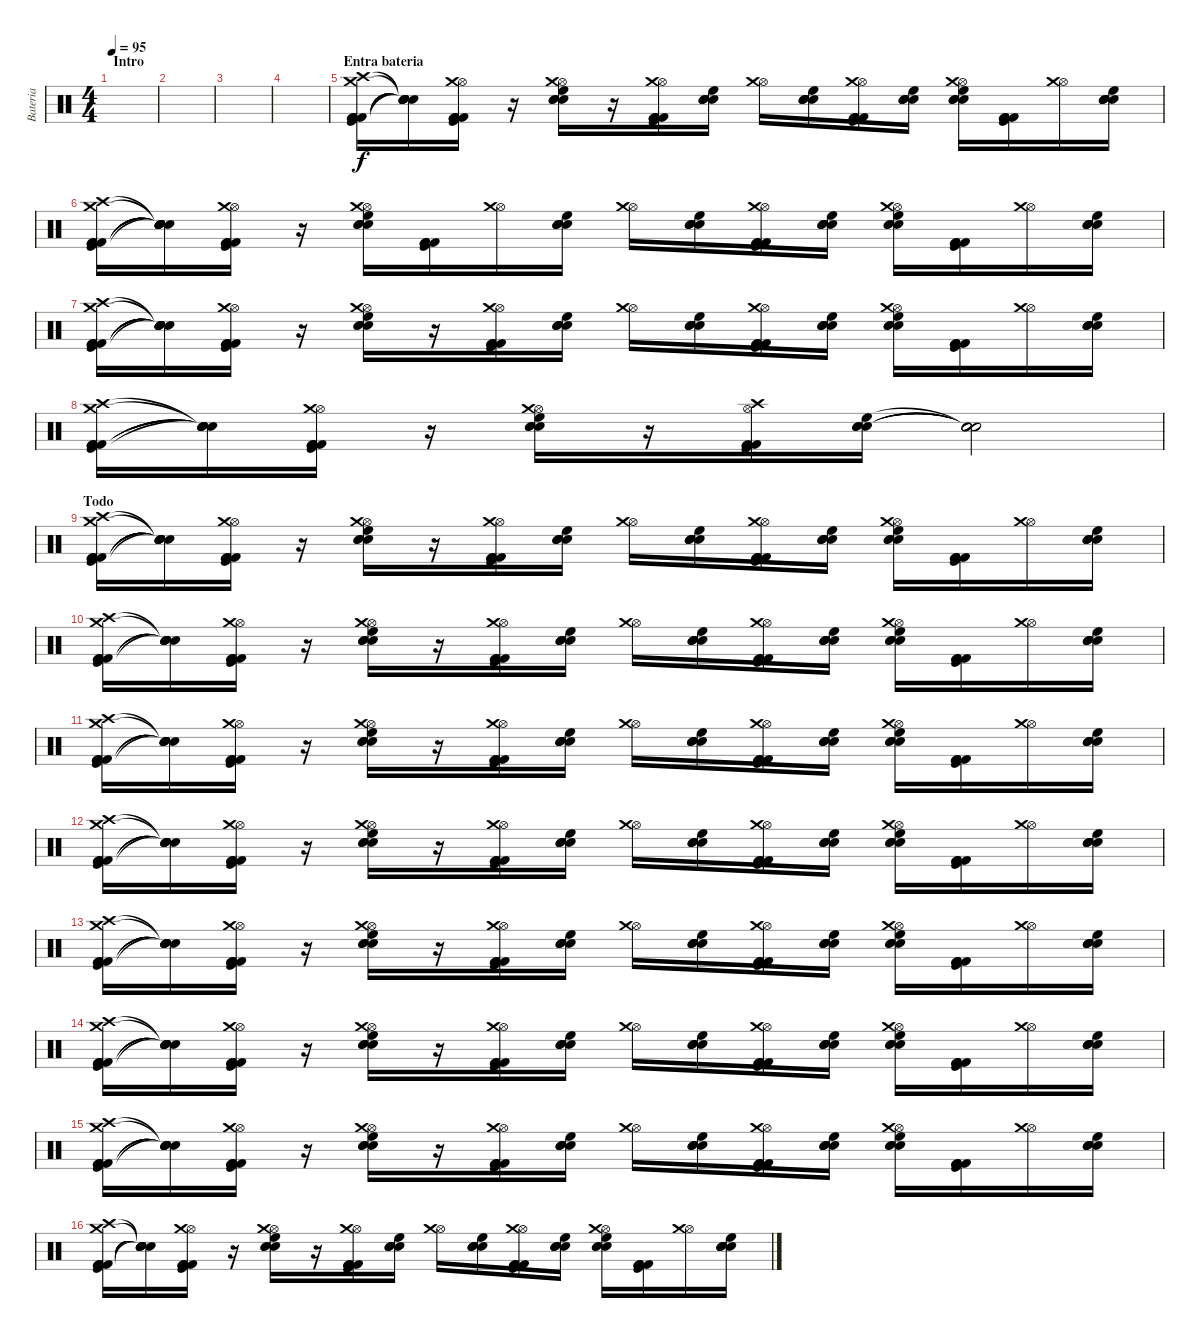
\track ("Bateria" "Bateria") {instrument percussion}
\staff {score}
\articulation defaults
\ts (4 4)
\section ("" "Intro")
\tempo 95
\clef neutral
\ks c
|
|
|
|
\section ("" "Entra bateria")
("Crash high (hit)" "Crash medium (hit)" "Kick (hit) 2" "Kick (hit)" "Kick (hit) 2" "Kick (hit) 2").16 ("Snare (hit)"{t} "Snare (hit)"{t} "Snare (hit)"{t} "Snare (hit)"{t} "Snare (hit)"{t} "Snare (hit)"{t}).16 ("Hi-Hat (open)" "Crash medium (hit)" "Kick (hit) 2" "Kick (hit)" "Kick (hit) 2" "Kick (hit) 2").16 r.16 ("Hi-Hat (open)" "Crash medium (hit)" "Electric Snare (hit)" "High Floor Tom (hit)" "Electric Snare (hit)" "Electric Snare (hit)").16 r.16 ("Hi-Hat (open)" "Crash medium (hit)" "Kick (hit) 2" "Kick (hit)" "Kick (hit) 2" "Kick (hit) 2").16 ("Electric Snare (hit)" "Electric Snare (hit)" "High Floor Tom (hit)" "Electric Snare (hit)" "Electric Snare (hit)").16 ("Hi-Hat (open)" "Crash medium (hit)").16 ("Electric Snare (hit)" "Electric Snare (hit)" "High Floor Tom (hit)" "Electric Snare (hit)" "Electric Snare (hit)").16 ("Hi-Hat (open)" "Crash medium (hit)" "Kick (hit) 2" "Kick (hit)" "Kick (hit) 2" "Kick (hit) 2").16 ("Electric Snare (hit)" "Electric Snare (hit)" "High Floor Tom (hit)" "Electric Snare (hit)" "Electric Snare (hit)").16 ("Hi-Hat (open)" "Crash medium (hit)" "Electric Snare (hit)" "High Floor Tom (hit)" "Electric Snare (hit)" "Electric Snare (hit)").16 ("Kick (hit) 2" "Kick (hit)" "Kick (hit) 2" "Kick (hit) 2").16 ("Hi-Hat (open)" "Crash medium (hit)").16 ("Electric Snare (hit)" "Electric Snare (hit)" "High Floor Tom (hit)" "Electric Snare (hit)" "Electric Snare (hit)").16 |
("Crash high (hit)" "Crash medium (hit)" "Kick (hit) 2" "Kick (hit)" "Kick (hit) 2" "Kick (hit) 2").16 ("Snare (hit)"{t} "Snare (hit)"{t} "Snare (hit)"{t} "Snare (hit)"{t} "Snare (hit)"{t} "Snare (hit)"{t}).16 ("Hi-Hat (open)" "Crash medium (hit)" "Kick (hit) 2" "Kick (hit)" "Kick (hit) 2" "Kick (hit) 2").16 r.16 ("Hi-Hat (open)" "Crash medium (hit)" "Electric Snare (hit)" "High Floor Tom (hit)" "Electric Snare (hit)" "Electric Snare (hit)").16 ("Kick (hit) 2" "Kick (hit)" "Kick (hit) 2" "Kick (hit) 2").16 ("Hi-Hat (open)" "Crash medium (hit)").16 ("Electric Snare (hit)" "Electric Snare (hit)" "High Floor Tom (hit)" "Electric Snare (hit)" "Electric Snare (hit)").16 ("Hi-Hat (open)" "Crash medium (hit)").16 ("Electric Snare (hit)" "Electric Snare (hit)" "High Floor Tom (hit)" "Electric Snare (hit)" "Electric Snare (hit)").16 ("Hi-Hat (open)" "Crash medium (hit)" "Kick (hit) 2" "Kick (hit)" "Kick (hit) 2" "Kick (hit) 2").16 ("Electric Snare (hit)" "Electric Snare (hit)" "High Floor Tom (hit)" "Electric Snare (hit)" "Electric Snare (hit)").16 ("Hi-Hat (open)" "Crash medium (hit)" "Electric Snare (hit)" "High Floor Tom (hit)" "Electric Snare (hit)" "Electric Snare (hit)").16 ("Kick (hit) 2" "Kick (hit)" "Kick (hit) 2" "Kick (hit) 2").16 ("Hi-Hat (open)" "Crash medium (hit)").16 ("Electric Snare (hit)" "Electric Snare (hit)" "High Floor Tom (hit)" "Electric Snare (hit)" "Electric Snare (hit)").16 |
("Crash high (hit)" "Crash medium (hit)" "Kick (hit) 2" "Kick (hit)" "Kick (hit) 2" "Kick (hit) 2").16 ("Snare (hit)"{t} "Snare (hit)"{t} "Snare (hit)"{t} "Snare (hit)"{t} "Snare (hit)"{t} "Snare (hit)"{t}).16 ("Hi-Hat (open)" "Crash medium (hit)" "Kick (hit) 2" "Kick (hit)" "Kick (hit) 2" "Kick (hit) 2").16 r.16 ("Hi-Hat (open)" "Crash medium (hit)" "Electric Snare (hit)" "High Floor Tom (hit)" "Electric Snare (hit)" "Electric Snare (hit)").16 r.16 ("Hi-Hat (open)" "Crash medium (hit)" "Kick (hit) 2" "Kick (hit)" "Kick (hit) 2" "Kick (hit) 2").16 ("Electric Snare (hit)" "Electric Snare (hit)" "High Floor Tom (hit)" "Electric Snare (hit)" "Electric Snare (hit)").16 ("Hi-Hat (open)" "Crash medium (hit)").16 ("Electric Snare (hit)" "Electric Snare (hit)" "High Floor Tom (hit)" "Electric Snare (hit)" "Electric Snare (hit)").16 ("Hi-Hat (open)" "Crash medium (hit)" "Kick (hit) 2" "Kick (hit)" "Kick (hit) 2" "Kick (hit) 2").16 ("Electric Snare (hit)" "Electric Snare (hit)" "High Floor Tom (hit)" "Electric Snare (hit)" "Electric Snare (hit)").16 ("Hi-Hat (open)" "Crash medium (hit)" "Electric Snare (hit)" "High Floor Tom (hit)" "Electric Snare (hit)" "Electric Snare (hit)").16 ("Kick (hit) 2" "Kick (hit)" "Kick (hit) 2" "Kick (hit) 2").16 ("Hi-Hat (open)" "Crash medium (hit)").16 ("Electric Snare (hit)" "Electric Snare (hit)" "High Floor Tom (hit)" "Electric Snare (hit)" "Electric Snare (hit)").16 |
("Crash high (hit)" "Crash medium (hit)" "Kick (hit) 2" "Kick (hit)" "Kick (hit) 2" "Kick (hit) 2").16 ("Snare (hit)"{t} "Snare (hit)"{t} "Snare (hit)"{t} "Snare (hit)"{t} "Snare (hit)"{t} "Snare (hit)"{t}).16 ("Hi-Hat (open)" "Crash medium (hit)" "Kick (hit) 2" "Kick (hit)" "Kick (hit) 2" "Kick (hit) 2").16 r.16 ("Hi-Hat (open)" "Crash medium (hit)" "Electric Snare (hit)" "High Floor Tom (hit)" "Electric Snare (hit)" "Electric Snare (hit)").16 r.16 ("Hi-Hat (open)" "Crash high (hit)" "Kick (hit)" "Kick (hit) 2" "Kick (hit) 2").16 ("Electric Snare (hit)" "High Floor Tom (hit)" "Electric Snare (hit)" "Electric Snare (hit)").16 ("Snare (hit)"{t} "Snare (hit)"{t} "Snare (hit)"{t} "Snare (hit)"{t}).2 |
\section ("" "Todo")
("Crash high (hit)" "Crash medium (hit)" "Kick (hit) 2" "Kick (hit)" "Kick (hit) 2" "Kick (hit) 2").16 ("Snare (hit)"{t} "Snare (hit)"{t} "Snare (hit)"{t} "Snare (hit)"{t} "Snare (hit)"{t} "Snare (hit)"{t}).16 ("Hi-Hat (open)" "Crash medium (hit)" "Kick (hit) 2" "Kick (hit)" "Kick (hit) 2" "Kick (hit) 2").16 r.16 ("Hi-Hat (open)" "Crash medium (hit)" "Electric Snare (hit)" "High Floor Tom (hit)" "Electric Snare (hit)" "Electric Snare (hit)").16 r.16 ("Hi-Hat (open)" "Crash medium (hit)" "Kick (hit) 2" "Kick (hit)" "Kick (hit) 2" "Kick (hit) 2").16 ("Electric Snare (hit)" "Electric Snare (hit)" "High Floor Tom (hit)" "Electric Snare (hit)" "Electric Snare (hit)").16 ("Hi-Hat (open)" "Crash medium (hit)").16 ("Electric Snare (hit)" "Electric Snare (hit)" "High Floor Tom (hit)" "Electric Snare (hit)" "Electric Snare (hit)").16 ("Hi-Hat (open)" "Crash medium (hit)" "Kick (hit) 2" "Kick (hit)" "Kick (hit) 2" "Kick (hit) 2").16 ("Electric Snare (hit)" "Electric Snare (hit)" "High Floor Tom (hit)" "Electric Snare (hit)" "Electric Snare (hit)").16 ("Hi-Hat (open)" "Crash medium (hit)" "Electric Snare (hit)" "High Floor Tom (hit)" "Electric Snare (hit)" "Electric Snare (hit)").16 ("Kick (hit) 2" "Kick (hit)" "Kick (hit) 2" "Kick (hit) 2").16 ("Hi-Hat (open)" "Crash medium (hit)").16 ("Electric Snare (hit)" "Electric Snare (hit)" "High Floor Tom (hit)" "Electric Snare (hit)" "Electric Snare (hit)").16 |
("Crash high (hit)" "Crash medium (hit)" "Kick (hit) 2" "Kick (hit)" "Kick (hit) 2" "Kick (hit) 2").16 ("Snare (hit)"{t} "Snare (hit)"{t} "Snare (hit)"{t} "Snare (hit)"{t} "Snare (hit)"{t} "Snare (hit)"{t}).16 ("Hi-Hat (open)" "Crash medium (hit)" "Kick (hit) 2" "Kick (hit)" "Kick (hit) 2" "Kick (hit) 2").16 r.16 ("Hi-Hat (open)" "Crash medium (hit)" "Electric Snare (hit)" "High Floor Tom (hit)" "Electric Snare (hit)" "Electric Snare (hit)").16 r.16 ("Hi-Hat (open)" "Crash medium (hit)" "Kick (hit) 2" "Kick (hit)" "Kick (hit) 2" "Kick (hit) 2").16 ("Electric Snare (hit)" "Electric Snare (hit)" "High Floor Tom (hit)" "Electric Snare (hit)" "Electric Snare (hit)").16 ("Hi-Hat (open)" "Crash medium (hit)").16 ("Electric Snare (hit)" "Electric Snare (hit)" "High Floor Tom (hit)" "Electric Snare (hit)" "Electric Snare (hit)").16 ("Hi-Hat (open)" "Crash medium (hit)" "Kick (hit) 2" "Kick (hit)" "Kick (hit) 2" "Kick (hit) 2").16 ("Electric Snare (hit)" "Electric Snare (hit)" "High Floor Tom (hit)" "Electric Snare (hit)" "Electric Snare (hit)").16 ("Hi-Hat (open)" "Crash medium (hit)" "Electric Snare (hit)" "High Floor Tom (hit)" "Electric Snare (hit)" "Electric Snare (hit)").16 ("Kick (hit) 2" "Kick (hit)" "Kick (hit) 2" "Kick (hit) 2").16 ("Hi-Hat (open)" "Crash medium (hit)").16 ("Electric Snare (hit)" "Electric Snare (hit)" "High Floor Tom (hit)" "Electric Snare (hit)" "Electric Snare (hit)").16 |
("Crash high (hit)" "Crash medium (hit)" "Kick (hit) 2" "Kick (hit)" "Kick (hit) 2" "Kick (hit) 2").16 ("Snare (hit)"{t} "Snare (hit)"{t} "Snare (hit)"{t} "Snare (hit)"{t} "Snare (hit)"{t} "Snare (hit)"{t}).16 ("Hi-Hat (open)" "Crash medium (hit)" "Kick (hit) 2" "Kick (hit)" "Kick (hit) 2" "Kick (hit) 2").16 r.16 ("Hi-Hat (open)" "Crash medium (hit)" "Electric Snare (hit)" "High Floor Tom (hit)" "Electric Snare (hit)" "Electric Snare (hit)").16 r.16 ("Hi-Hat (open)" "Crash medium (hit)" "Kick (hit) 2" "Kick (hit)" "Kick (hit) 2" "Kick (hit) 2").16 ("Electric Snare (hit)" "Electric Snare (hit)" "High Floor Tom (hit)" "Electric Snare (hit)" "Electric Snare (hit)").16 ("Hi-Hat (open)" "Crash medium (hit)").16 ("Electric Snare (hit)" "Electric Snare (hit)" "High Floor Tom (hit)" "Electric Snare (hit)" "Electric Snare (hit)").16 ("Hi-Hat (open)" "Crash medium (hit)" "Kick (hit) 2" "Kick (hit)" "Kick (hit) 2" "Kick (hit) 2").16 ("Electric Snare (hit)" "Electric Snare (hit)" "High Floor Tom (hit)" "Electric Snare (hit)" "Electric Snare (hit)").16 ("Hi-Hat (open)" "Crash medium (hit)" "Electric Snare (hit)" "High Floor Tom (hit)" "Electric Snare (hit)" "Electric Snare (hit)").16 ("Kick (hit) 2" "Kick (hit)" "Kick (hit) 2" "Kick (hit) 2").16 ("Hi-Hat (open)" "Crash medium (hit)").16 ("Electric Snare (hit)" "Electric Snare (hit)" "High Floor Tom (hit)" "Electric Snare (hit)" "Electric Snare (hit)").16 |
("Crash high (hit)" "Crash medium (hit)" "Kick (hit) 2" "Kick (hit)" "Kick (hit) 2" "Kick (hit) 2").16 ("Snare (hit)"{t} "Snare (hit)"{t} "Snare (hit)"{t} "Snare (hit)"{t} "Snare (hit)"{t} "Snare (hit)"{t}).16 ("Hi-Hat (open)" "Crash medium (hit)" "Kick (hit) 2" "Kick (hit)" "Kick (hit) 2" "Kick (hit) 2").16 r.16 ("Hi-Hat (open)" "Crash medium (hit)" "Electric Snare (hit)" "High Floor Tom (hit)" "Electric Snare (hit)" "Electric Snare (hit)").16 r.16 ("Hi-Hat (open)" "Crash medium (hit)" "Kick (hit) 2" "Kick (hit)" "Kick (hit) 2" "Kick (hit) 2").16 ("Electric Snare (hit)" "Electric Snare (hit)" "High Floor Tom (hit)" "Electric Snare (hit)" "Electric Snare (hit)").16 ("Hi-Hat (open)" "Crash medium (hit)").16 ("Electric Snare (hit)" "Electric Snare (hit)" "High Floor Tom (hit)" "Electric Snare (hit)" "Electric Snare (hit)").16 ("Hi-Hat (open)" "Crash medium (hit)" "Kick (hit) 2" "Kick (hit)" "Kick (hit) 2" "Kick (hit) 2").16 ("Electric Snare (hit)" "Electric Snare (hit)" "High Floor Tom (hit)" "Electric Snare (hit)" "Electric Snare (hit)").16 ("Hi-Hat (open)" "Crash medium (hit)" "Electric Snare (hit)" "High Floor Tom (hit)" "Electric Snare (hit)" "Electric Snare (hit)").16 ("Kick (hit) 2" "Kick (hit)" "Kick (hit) 2" "Kick (hit) 2").16 ("Hi-Hat (open)" "Crash medium (hit)").16 ("Electric Snare (hit)" "Electric Snare (hit)" "High Floor Tom (hit)" "Electric Snare (hit)" "Electric Snare (hit)").16 |
("Crash high (hit)" "Crash medium (hit)" "Kick (hit) 2" "Kick (hit)" "Kick (hit) 2" "Kick (hit) 2").16 ("Snare (hit)"{t} "Snare (hit)"{t} "Snare (hit)"{t} "Snare (hit)"{t} "Snare (hit)"{t} "Snare (hit)"{t}).16 ("Hi-Hat (open)" "Crash medium (hit)" "Kick (hit) 2" "Kick (hit)" "Kick (hit) 2" "Kick (hit) 2").16 r.16 ("Hi-Hat (open)" "Crash medium (hit)" "Electric Snare (hit)" "High Floor Tom (hit)" "Electric Snare (hit)" "Electric Snare (hit)").16 r.16 ("Hi-Hat (open)" "Crash medium (hit)" "Kick (hit) 2" "Kick (hit)" "Kick (hit) 2" "Kick (hit) 2").16 ("Electric Snare (hit)" "Electric Snare (hit)" "High Floor Tom (hit)" "Electric Snare (hit)" "Electric Snare (hit)").16 ("Hi-Hat (open)" "Crash medium (hit)").16 ("Electric Snare (hit)" "Electric Snare (hit)" "High Floor Tom (hit)" "Electric Snare (hit)" "Electric Snare (hit)").16 ("Hi-Hat (open)" "Crash medium (hit)" "Kick (hit) 2" "Kick (hit)" "Kick (hit) 2" "Kick (hit) 2").16 ("Electric Snare (hit)" "Electric Snare (hit)" "High Floor Tom (hit)" "Electric Snare (hit)" "Electric Snare (hit)").16 ("Hi-Hat (open)" "Crash medium (hit)" "Electric Snare (hit)" "High Floor Tom (hit)" "Electric Snare (hit)" "Electric Snare (hit)").16 ("Kick (hit) 2" "Kick (hit)" "Kick (hit) 2" "Kick (hit) 2").16 ("Hi-Hat (open)" "Crash medium (hit)").16 ("Electric Snare (hit)" "Electric Snare (hit)" "High Floor Tom (hit)" "Electric Snare (hit)" "Electric Snare (hit)").16 |
("Crash high (hit)" "Crash medium (hit)" "Kick (hit) 2" "Kick (hit)" "Kick (hit) 2" "Kick (hit) 2").16 ("Snare (hit)"{t} "Snare (hit)"{t} "Snare (hit)"{t} "Snare (hit)"{t} "Snare (hit)"{t} "Snare (hit)"{t}).16 ("Hi-Hat (open)" "Crash medium (hit)" "Kick (hit) 2" "Kick (hit)" "Kick (hit) 2" "Kick (hit) 2").16 r.16 ("Hi-Hat (open)" "Crash medium (hit)" "Electric Snare (hit)" "High Floor Tom (hit)" "Electric Snare (hit)" "Electric Snare (hit)").16 r.16 ("Hi-Hat (open)" "Crash medium (hit)" "Kick (hit) 2" "Kick (hit)" "Kick (hit) 2" "Kick (hit) 2").16 ("Electric Snare (hit)" "Electric Snare (hit)" "High Floor Tom (hit)" "Electric Snare (hit)" "Electric Snare (hit)").16 ("Hi-Hat (open)" "Crash medium (hit)").16 ("Electric Snare (hit)" "Electric Snare (hit)" "High Floor Tom (hit)" "Electric Snare (hit)" "Electric Snare (hit)").16 ("Hi-Hat (open)" "Crash medium (hit)" "Kick (hit) 2" "Kick (hit)" "Kick (hit) 2" "Kick (hit) 2").16 ("Electric Snare (hit)" "Electric Snare (hit)" "High Floor Tom (hit)" "Electric Snare (hit)" "Electric Snare (hit)").16 ("Hi-Hat (open)" "Crash medium (hit)" "Electric Snare (hit)" "High Floor Tom (hit)" "Electric Snare (hit)" "Electric Snare (hit)").16 ("Kick (hit) 2" "Kick (hit)" "Kick (hit) 2" "Kick (hit) 2").16 ("Hi-Hat (open)" "Crash medium (hit)").16 ("Electric Snare (hit)" "Electric Snare (hit)" "High Floor Tom (hit)" "Electric Snare (hit)" "Electric Snare (hit)").16 |
("Crash high (hit)" "Crash medium (hit)" "Kick (hit) 2" "Kick (hit)" "Kick (hit) 2" "Kick (hit) 2").16 ("Snare (hit)"{t} "Snare (hit)"{t} "Snare (hit)"{t} "Snare (hit)"{t} "Snare (hit)"{t} "Snare (hit)"{t}).16 ("Hi-Hat (open)" "Crash medium (hit)" "Kick (hit) 2" "Kick (hit)" "Kick (hit) 2" "Kick (hit) 2").16 r.16 ("Hi-Hat (open)" "Crash medium (hit)" "Electric Snare (hit)" "High Floor Tom (hit)" "Electric Snare (hit)" "Electric Snare (hit)").16 r.16 ("Hi-Hat (open)" "Crash medium (hit)" "Kick (hit) 2" "Kick (hit)" "Kick (hit) 2" "Kick (hit) 2").16 ("Electric Snare (hit)" "Electric Snare (hit)" "High Floor Tom (hit)" "Electric Snare (hit)" "Electric Snare (hit)").16 ("Hi-Hat (open)" "Crash medium (hit)").16 ("Electric Snare (hit)" "Electric Snare (hit)" "High Floor Tom (hit)" "Electric Snare (hit)" "Electric Snare (hit)").16 ("Hi-Hat (open)" "Crash medium (hit)" "Kick (hit) 2" "Kick (hit)" "Kick (hit) 2" "Kick (hit) 2").16 ("Electric Snare (hit)" "Electric Snare (hit)" "High Floor Tom (hit)" "Electric Snare (hit)" "Electric Snare (hit)").16 ("Hi-Hat (open)" "Crash medium (hit)" "Electric Snare (hit)" "High Floor Tom (hit)" "Electric Snare (hit)" "Electric Snare (hit)").16 ("Kick (hit) 2" "Kick (hit)" "Kick (hit) 2" "Kick (hit) 2").16 ("Hi-Hat (open)" "Crash medium (hit)").16 ("Electric Snare (hit)" "Electric Snare (hit)" "High Floor Tom (hit)" "Electric Snare (hit)" "Electric Snare (hit)").16 |
("Crash high (hit)" "Crash medium (hit)" "Kick (hit) 2" "Kick (hit)" "Kick (hit) 2" "Kick (hit) 2").16 ("Snare (hit)"{t} "Snare (hit)"{t} "Snare (hit)"{t} "Snare (hit)"{t} "Snare (hit)"{t} "Snare (hit)"{t}).16 ("Hi-Hat (open)" "Crash medium (hit)" "Kick (hit) 2" "Kick (hit)" "Kick (hit) 2" "Kick (hit) 2").16 r.16 ("Hi-Hat (open)" "Crash medium (hit)" "Electric Snare (hit)" "High Floor Tom (hit)" "Electric Snare (hit)" "Electric Snare (hit)").16 r.16 ("Hi-Hat (open)" "Crash medium (hit)" "Kick (hit) 2" "Kick (hit)" "Kick (hit) 2" "Kick (hit) 2").16 ("Electric Snare (hit)" "Electric Snare (hit)" "High Floor Tom (hit)" "Electric Snare (hit)" "Electric Snare (hit)").16 ("Hi-Hat (open)" "Crash medium (hit)").16 ("Electric Snare (hit)" "Electric Snare (hit)" "High Floor Tom (hit)" "Electric Snare (hit)" "Electric Snare (hit)").16 ("Hi-Hat (open)" "Crash medium (hit)" "Kick (hit) 2" "Kick (hit)" "Kick (hit) 2" "Kick (hit) 2").16 ("Electric Snare (hit)" "Electric Snare (hit)" "High Floor Tom (hit)" "Electric Snare (hit)" "Electric Snare (hit)").16 ("Hi-Hat (open)" "Crash medium (hit)" "Electric Snare (hit)" "High Floor Tom (hit)" "Electric Snare (hit)" "Electric Snare (hit)").16 ("Kick (hit) 2" "Kick (hit)" "Kick (hit) 2" "Kick (hit) 2").16 ("Hi-Hat (open)" "Crash medium (hit)").16 ("Electric Snare (hit)" "Electric Snare (hit)" "High Floor Tom (hit)" "Electric Snare (hit)" "Electric Snare (hit)").16
